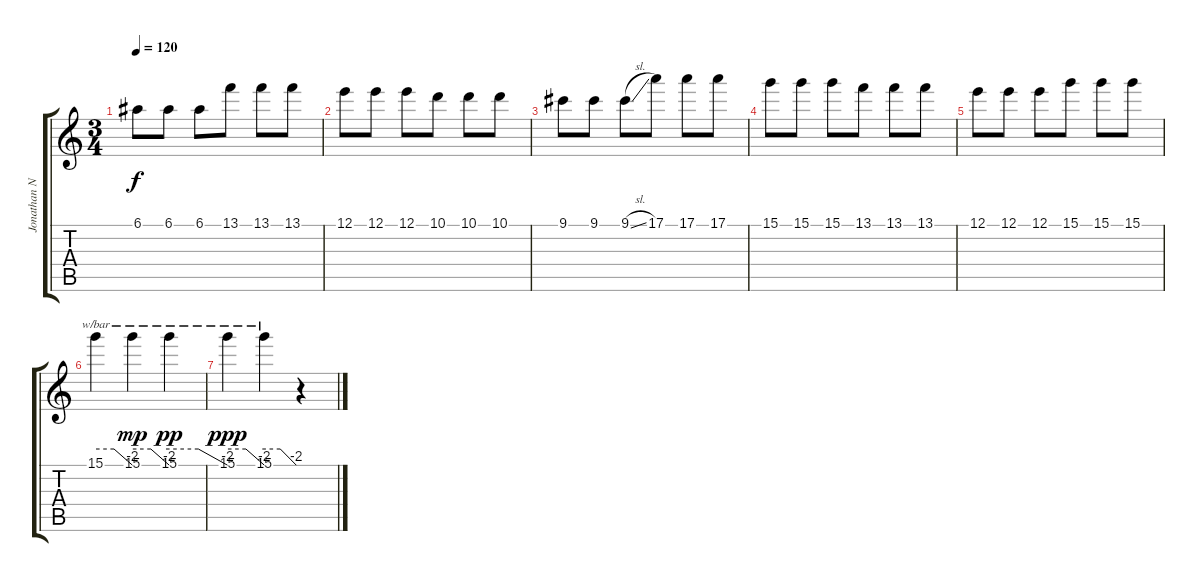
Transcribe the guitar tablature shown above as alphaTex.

\track ("Jonathan Nido (lead)" "Jonathan N") {instrument electricguitarjazz}
\staff {score tabs}
\tuning (E4 B3 G3 D3 A2 D2) {hide}
\ts (3 4)
\tempo 120
\clef g2
\ks c
6.1.8{dy f} 6.1.8 6.1.8 13.1.8 13.1.8 13.1.8 |
12.1.8 12.1.8 12.1.8 10.1.8 10.1.8 10.1.8 |
9.1.8 9.1.8 9.1{sl}.8 17.1.8 17.1.8 17.1.8 |
15.1.8 15.1.8 15.1.8 13.1.8 13.1.8 13.1.8 |
12.1.8 12.1.8 12.1.8 15.1.8 15.1.8 15.1.8 |
15.1.4{tbe (custom default 0 0 30 0 60 -8)} 15.1.4{tbe (custom default 0 0 30 0 60 -8) dy mp} 15.1.4{tbe (custom default 0 0 30 0 60 -8) dy pp} |
15.1.4{tbe (custom default 0 0 30 0 60 -8) dy ppp} 15.1.4{tbe (custom default 0 0 30 0 60 -8)} r.4
